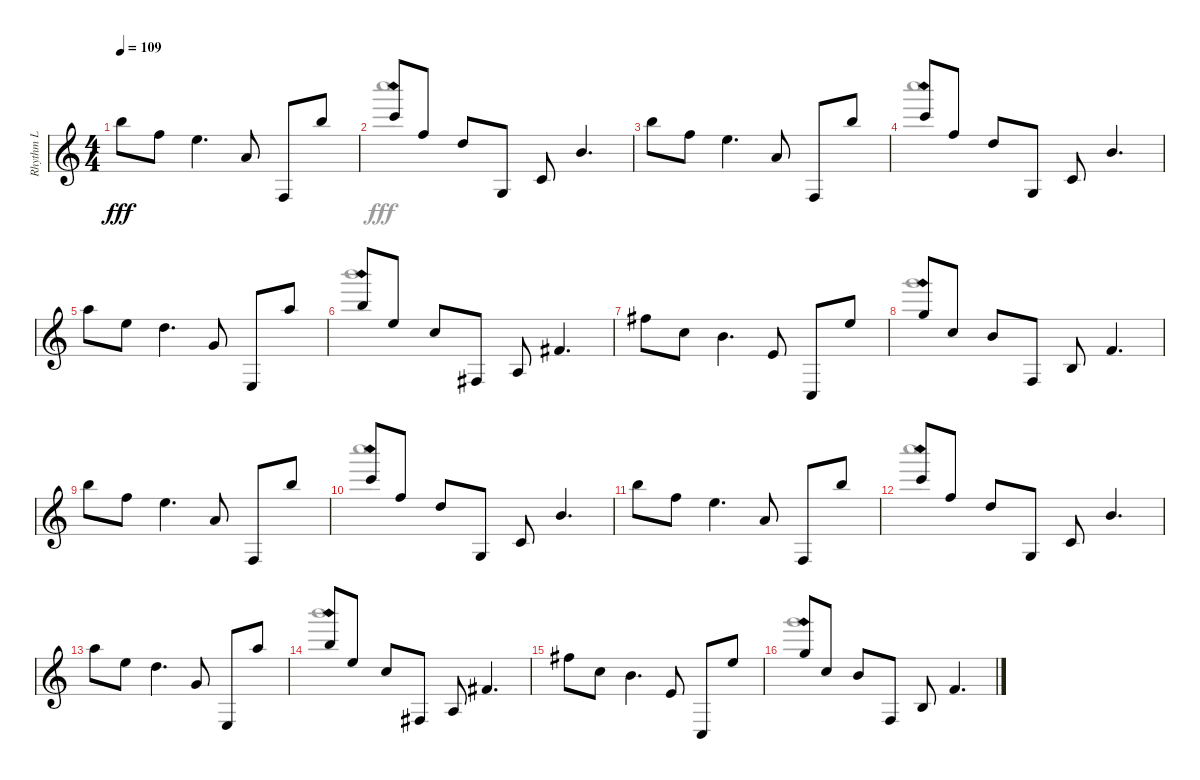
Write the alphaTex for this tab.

\track ("Rhythm L" "Rhythm L") {instrument fx1rain}
\staff {score}
\tuning (E5 B4 G4 D4 A3 E3 B2) {hide}
\voice
\ts (4 4)
\tempo 109
\clef g2
\ks c
12.2.8{dy fff} 10.3.8 0.1.4{d} 12.5.8 6.7.8 16.3.8 |
8.1{sh 12}.8 15.4.8 17.5.8 8.7.8 8.6.8 0.2.4{d} |
12.2.8 10.3.8 0.1.4{d} 12.5.8 6.7.8 12.2.8 |
8.1{sh 12}.8 10.3.8 12.4.8 8.7.8 8.6.8 0.2.4{d} |
5.1.8 5.2.8 7.3.4{d} 5.4.8 0.6.8 5.1.8 |
7.1{sh 12}.8 5.2.8 5.3.8 7.7.8 5.6.8 4.4.4{d} |
2.1.8 1.2.8 4.3.4{d} 2.4.8 1.7.8 5.2.8 |
3.1{sh 12}.8 1.2.8 4.3.8 1.6.8 2.5.8 3.4.4{d} |
12.2.8 10.3.8 0.1.4{d} 12.5.8 6.7.8 16.3.8 |
8.1{sh 12}.8 15.4.8 17.5.8 8.7.8 8.6.8 0.2.4{d} |
12.2.8 10.3.8 0.1.4{d} 12.5.8 6.7.8 12.2.8 |
8.1{sh 12}.8 10.3.8 12.4.8 8.7.8 8.6.8 0.2.4{d} |
5.1.8 5.2.8 7.3.4{d} 5.4.8 0.6.8 5.1.8 |
7.1{sh 12}.8 5.2.8 5.3.8 7.7.8 5.6.8 4.4.4{d} |
2.1.8 1.2.8 4.3.4{d} 2.4.8 1.7.8 5.2.8 |
3.1{sh 12}.8 1.2.8 4.3.8 1.6.8 2.5.8 3.4.4{d}
\voice
\clef g2
\ottava regular
\simile none
\ks c
|
20.1.1 |
|
20.1.1 |
|
19.1.1 |
|
15.1.1 |
|
20.1.1 |
|
20.1.1 |
|
19.1.1 |
|
15.1.1
